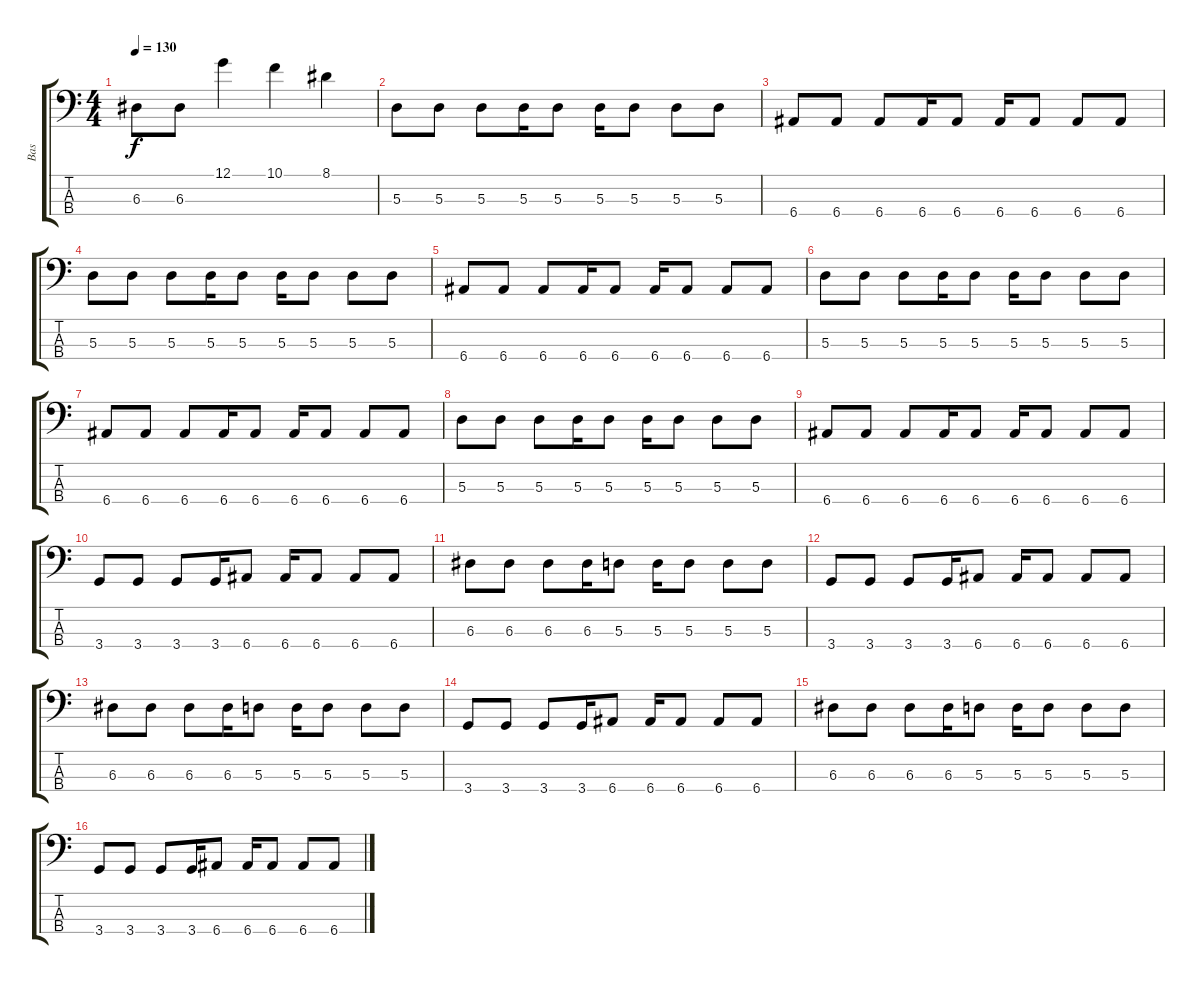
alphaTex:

\track ("Bas" "Bas") {instrument electricbasspick}
\staff {score tabs}
\tuning (G2 D2 A1 E1) {hide}
\ts (4 4)
\tempo 130
\clef f4
\ks c
6.3.8{dy f} 6.3.8 12.1.4 10.1.4 8.1.4 |
5.3.8 5.3.8 5.3.8 5.3.16 5.3.8 5.3.16 5.3.8 5.3.8 5.3.8 |
6.4.8 6.4.8 6.4.8 6.4.16 6.4.8 6.4.16 6.4.8 6.4.8 6.4.8 |
5.3.8 5.3.8 5.3.8 5.3.16 5.3.8 5.3.16 5.3.8 5.3.8 5.3.8 |
6.4.8 6.4.8 6.4.8 6.4.16 6.4.8 6.4.16 6.4.8 6.4.8 6.4.8 |
5.3.8 5.3.8 5.3.8 5.3.16 5.3.8 5.3.16 5.3.8 5.3.8 5.3.8 |
6.4.8 6.4.8 6.4.8 6.4.16 6.4.8 6.4.16 6.4.8 6.4.8 6.4.8 |
5.3.8 5.3.8 5.3.8 5.3.16 5.3.8 5.3.16 5.3.8 5.3.8 5.3.8 |
6.4.8 6.4.8 6.4.8 6.4.16 6.4.8 6.4.16 6.4.8 6.4.8 6.4.8 |
3.4.8 3.4.8 3.4.8 3.4.16 6.4.8 6.4.16 6.4.8 6.4.8 6.4.8 |
6.3.8 6.3.8 6.3.8 6.3.16 5.3.8 5.3.16 5.3.8 5.3.8 5.3.8 |
3.4.8 3.4.8 3.4.8 3.4.16 6.4.8 6.4.16 6.4.8 6.4.8 6.4.8 |
6.3.8 6.3.8 6.3.8 6.3.16 5.3.8 5.3.16 5.3.8 5.3.8 5.3.8 |
3.4.8 3.4.8 3.4.8 3.4.16 6.4.8 6.4.16 6.4.8 6.4.8 6.4.8 |
6.3.8 6.3.8 6.3.8 6.3.16 5.3.8 5.3.16 5.3.8 5.3.8 5.3.8 |
3.4.8 3.4.8 3.4.8 3.4.16 6.4.8 6.4.16 6.4.8 6.4.8 6.4.8
